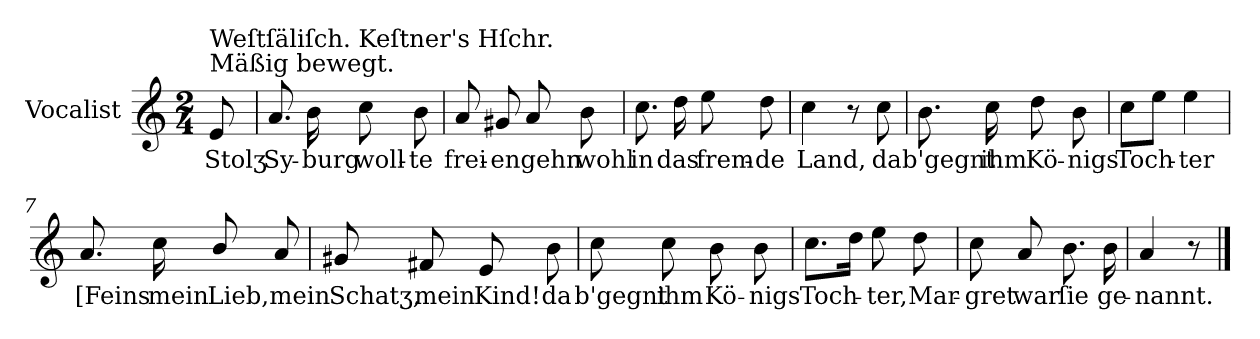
**kern	**text
*part1	*part1
*staff1	*staff1
*I"Vocalist	*
*k[]	*
*a:	*
*M2/4	*
=	=
!LO:TX:a:t=Mäßig bewegt.	!
!LO:TX:a:t=Weſtſäliſch. Keſtner's Hſchr.	!
8e	Stolʒ
=1	=1
8.a	Sy-
16b	-burg
8cc	woll-
8b	-te
=2	=2
8a	frei-
8g#X	-en
8a	gehn
8b	wohl
=3	=3
8.cc	in
16dd	das
8ee	frem-
8dd	-de
=4	=4
4cc	Land,
8r	.
8cc	da
=5	=5
8.b	b'gegnt
16cc	ihm
8dd	Kö-
8b	-nigs
=6	=6
8ccL	Toch-
8eeJ	.
4ee	-ter
=7	=7
8.a	[Feins
16cc	mein
8b/	Lieb,
8a	mein
=8	=8
8g#X	Schatʒ,
8f#X	mein
8e	Kind!
8b	da
=9	=9
8cc	b'gegnt
8cc	ihm
8b	Kö-
8b	-nigs
=10	=10
8.ccL	Toch-
16ddJk	.
8ee	-ter,
8dd	Mar-
=11	=11
8cc	-gret
8a	war
8.b	ſie
16b	ge-
=12	=12
4a	-nannt.
8r	.
==	==
*-	*-
